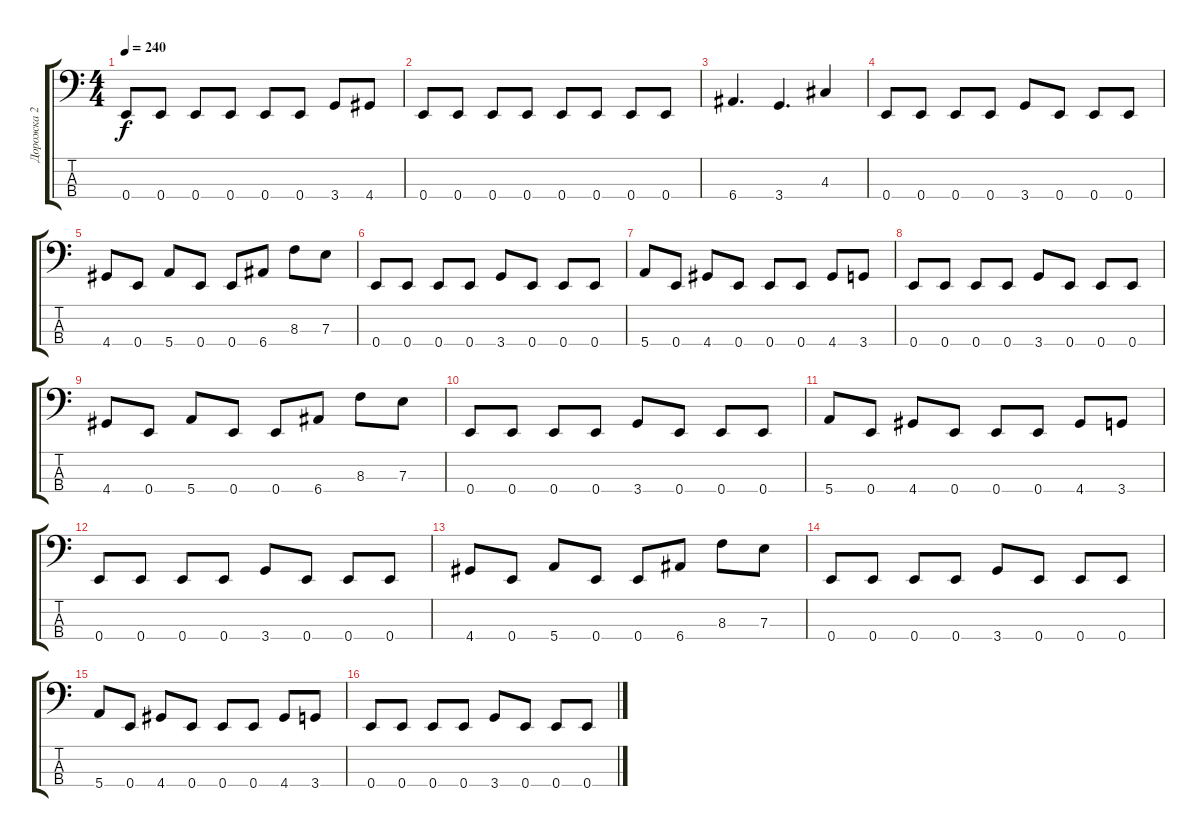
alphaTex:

\track ("Дорожка 2" "Дорожка 2") {instrument electricbassfinger}
\staff {score tabs}
\tuning (G2 D2 A1 E1) {hide}
\ts (4 4)
\tempo 240
\clef f4
\ks c
0.4.8{dy f} 0.4.8 0.4.8 0.4.8 0.4.8 0.4.8 3.4.8 4.4.8 |
0.4.8 0.4.8 0.4.8 0.4.8 0.4.8 0.4.8 0.4.8 0.4.8 |
6.4.4{d} 3.4.4{d} 4.3.4 |
0.4.8 0.4.8 0.4.8 0.4.8 3.4.8 0.4.8 0.4.8 0.4.8 |
4.4.8 0.4.8 5.4.8 0.4.8 0.4.8 6.4.8 8.3.8 7.3.8 |
0.4.8 0.4.8 0.4.8 0.4.8 3.4.8 0.4.8 0.4.8 0.4.8 |
5.4.8 0.4.8 4.4.8 0.4.8 0.4.8 0.4.8 4.4.8 3.4.8 |
0.4.8 0.4.8 0.4.8 0.4.8 3.4.8 0.4.8 0.4.8 0.4.8 |
4.4.8 0.4.8 5.4.8 0.4.8 0.4.8 6.4.8 8.3.8 7.3.8 |
0.4.8 0.4.8 0.4.8 0.4.8 3.4.8 0.4.8 0.4.8 0.4.8 |
5.4.8 0.4.8 4.4.8 0.4.8 0.4.8 0.4.8 4.4.8 3.4.8 |
0.4.8 0.4.8 0.4.8 0.4.8 3.4.8 0.4.8 0.4.8 0.4.8 |
4.4.8 0.4.8 5.4.8 0.4.8 0.4.8 6.4.8 8.3.8 7.3.8 |
0.4.8 0.4.8 0.4.8 0.4.8 3.4.8 0.4.8 0.4.8 0.4.8 |
5.4.8 0.4.8 4.4.8 0.4.8 0.4.8 0.4.8 4.4.8 3.4.8 |
0.4.8 0.4.8 0.4.8 0.4.8 3.4.8 0.4.8 0.4.8 0.4.8
